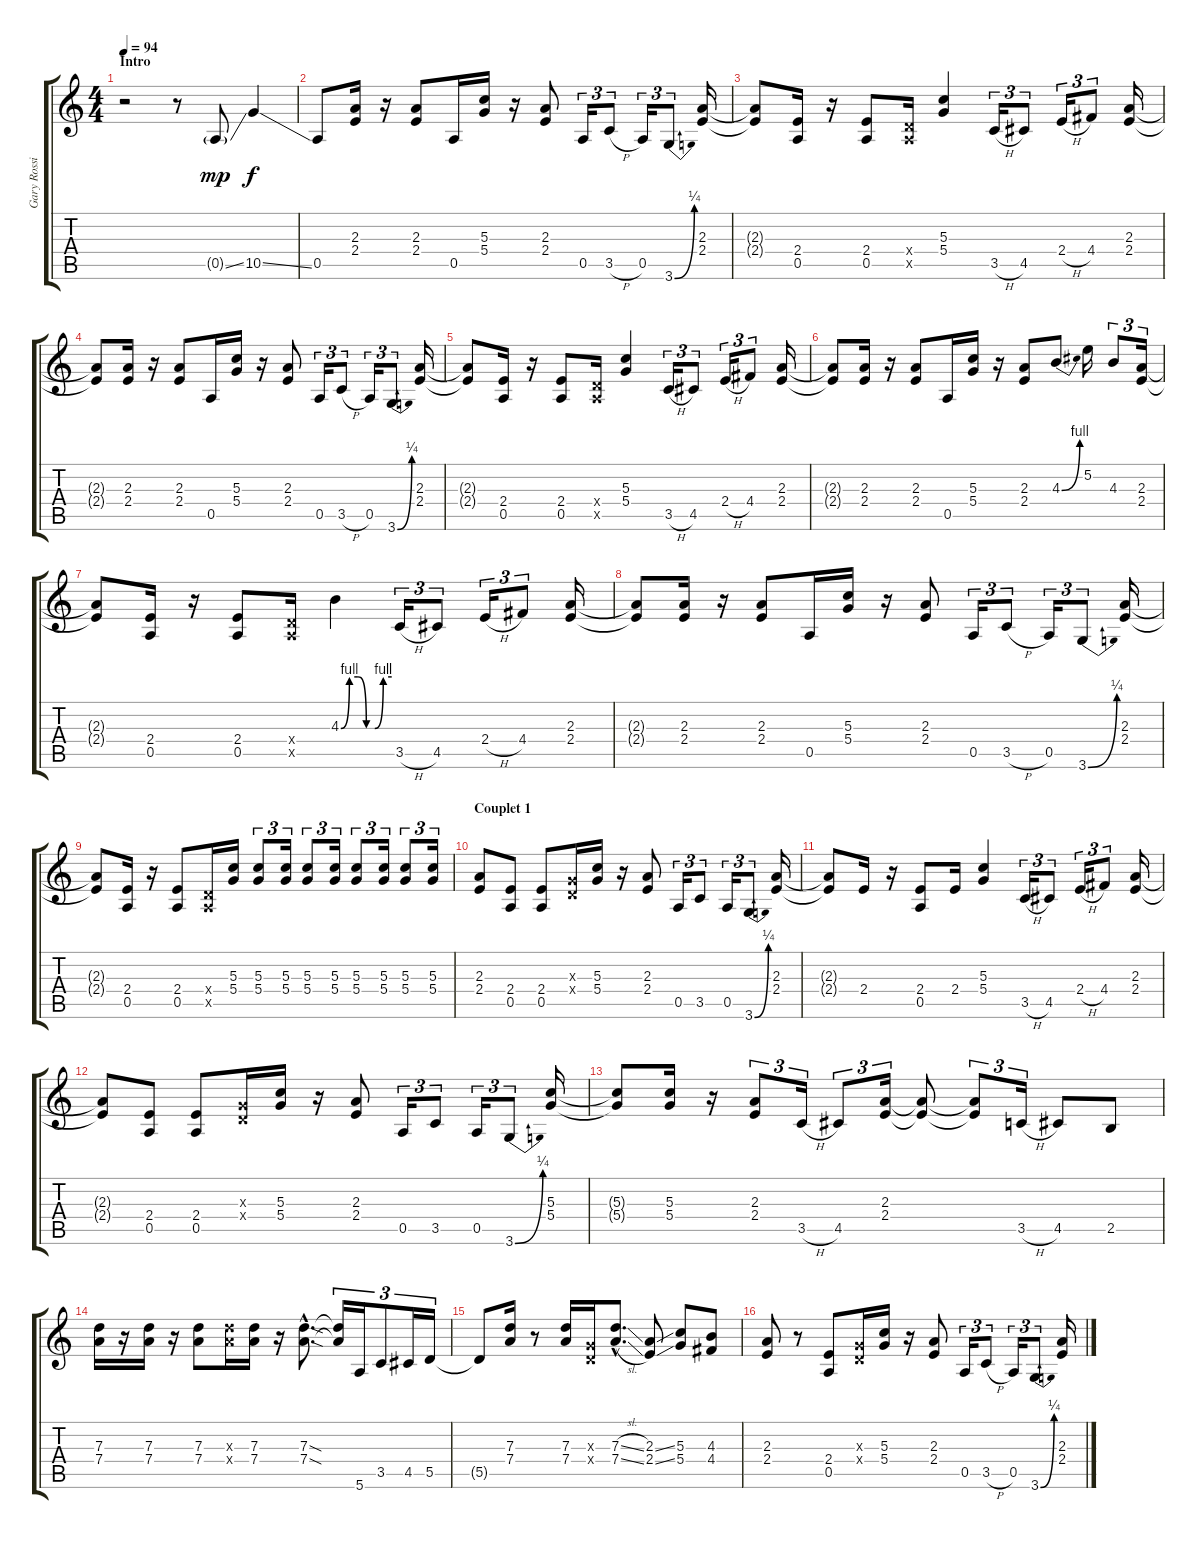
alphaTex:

\track ("Gary Rossington (guitar)" "Gary Rossi") {instrument distortionguitar}
\staff {score tabs}
\tuning (E4 B3 G3 D3 A2 E2) {hide}
\ts (4 4)
\section ("" "Intro")
\tempo 94
\clef g2
\ks c
r.2{dy mp instrument distortionguitar} r.8 0.5{ss g}.8 10.5{ss}.4{dy f} |
0.5.8 (2.3 2.4).16 r.16 (2.3 2.4).8 0.5.16 (5.3 5.4).16 r.16 (2.3 2.4).8 0.5.16{tu (3 2)} 3.5{h}.8{tu (3 2)} 0.5.16{tu (3 2)} 3.6{be (bend 0 0 60 1)}.8{tu (3 2)} (2.3 2.4).16 |
(2.3{t} 2.4{t}).8 (2.4 0.5).16 r.16 (2.4 0.5).8 (0.4{x} 0.5{x}).16 (5.3 5.4).4 3.5{h}.16{tu (3 2)} 4.5.8{tu (3 2)} 2.4{h}.16{tu (3 2)} 4.4.8{tu (3 2)} (2.3 2.4).16 |
(2.3{t} 2.4{t}).8 (2.3 2.4).16 r.16 (2.3 2.4).8 0.5.16 (5.3 5.4).16 r.16 (2.3 2.4).8 0.5.16{tu (3 2)} 3.5{h}.8{tu (3 2)} 0.5.16{tu (3 2)} 3.6{be (bend 0 0 60 1)}.8{tu (3 2)} (2.3 2.4).16 |
(2.3{t} 2.4{t}).8 (2.4 0.5).16 r.16 (2.4 0.5).8 (0.4{x} 0.5{x}).16 (5.3 5.4).4 3.5{h}.16{tu (3 2)} 4.5.8{tu (3 2)} 2.4{h}.16{tu (3 2)} 4.4.8{tu (3 2)} (2.3 2.4).16 |
(2.3{t} 2.4{t}).8 (2.3 2.4).16 r.16 (2.3 2.4).8 0.5.16 (5.3 5.4).16 r.16 (2.3 2.4).8 4.3{be (bend 0 0 60 4)}.8 5.2.16 4.3.8{tu (3 2)} (2.3 2.4).16{tu (3 2)} |
(2.3{t} 2.4{t}).8 (2.4 0.5).16 r.16 (2.4 0.5).8 (0.4{x} 0.5{x}).16 4.3{be (custom 0 0 10 4 20 4 30 0 40 0 50 4 60 4)}.4 3.5{h}.16{tu (3 2)} 4.5.8{tu (3 2)} 2.4{h}.16{tu (3 2)} 4.4.8{tu (3 2)} (2.3 2.4).16 |
(2.3{t} 2.4{t}).8 (2.3 2.4).16 r.16 (2.3 2.4).8 0.5.16 (5.3 5.4).16 r.16 (2.3 2.4).8 0.5.16{tu (3 2)} 3.5{h}.8{tu (3 2)} 0.5.16{tu (3 2)} 3.6{be (bend 0 0 60 1)}.8{tu (3 2)} (2.3 2.4).16 |
(2.3{t} 2.4{t}).8 (2.4 0.5).16 r.16 (2.4 0.5).8 (0.4{x} 0.5{x}).16 (5.3 5.4).16 (5.3 5.4).8{tu (3 2)} (5.3 5.4).16{tu (3 2)} (5.3 5.4).8{tu (3 2)} (5.3 5.4).16{tu (3 2)} (5.3 5.4).8{tu (3 2)} (5.3 5.4).16{tu (3 2)} (5.3 5.4).8{tu (3 2)} (5.3 5.4).16{tu (3 2)} |
\section ("" "Couplet 1")
(2.3 2.4).8 (2.4 0.5).8 (2.4 0.5).8 (0.3{x} 0.4{x}).16 (5.3 5.4).16 r.16 (2.3 2.4).8 0.5.16{tu (3 2)} 3.5.8{tu (3 2)} 0.5.16{tu (3 2)} 3.6{be (bend 0 0 60 1)}.8{tu (3 2)} (2.3 2.4).16 |
(2.3{t} 2.4{t}).8 2.4.16 r.16 (2.4 0.5).8 2.4.16 (5.3 5.4).4 3.5{h}.16{tu (3 2)} 4.5.8{tu (3 2)} 2.4{h}.16{tu (3 2)} 4.4.8{tu (3 2)} (2.3 2.4).16 |
(2.3{t} 2.4{t}).8 (2.4 0.5).8 (2.4 0.5).8 (0.3{x} 0.4{x}).16 (5.3 5.4).16 r.16 (2.3 2.4).8 0.5.16{tu (3 2)} 3.5.8{tu (3 2)} 0.5.16{tu (3 2)} 3.6{be (bend 0 0 60 1)}.8{tu (3 2)} (5.3 5.4).16 |
(5.3{t} 5.4{t}).8 (5.3 5.4).16 r.16 (2.3 2.4).8{tu (3 2)} 3.5{h}.16{tu (3 2)} 4.5.8{tu (3 2)} (2.3 2.4).16{tu (3 2)} (2.3{t} 2.4{t}).8 (2.3{t} 2.4{t}).8{tu (3 2)} 3.5{h}.16{tu (3 2)} 4.5.8 2.5.8 |
(7.3 7.4).16 r.16 (7.3 7.4).16 r.16 (7.3 7.4).8 (7.3{x} 7.4{x}).16 (7.3 7.4).16 r.16 (7.3{sod hac} 7.4{sod hac}).8{d} (7.3{t} 7.4{t}).16{tu (3 2)} 5.6.16{tu (3 2)} 3.5.8{tu (3 2)} 4.5.16{tu (3 2)} 5.5.16{tu (3 2)} |
5.5{t}.8 (7.3 7.4).16 r.8 (7.3 7.4).16 (0.3{x} 0.4{x}).16 (7.3{sl hac} 7.4{sl hac}).8{d} (2.3{ss} 2.4{ss}).8 (5.3 5.4).8 (4.3 4.4).8 |
(2.3 2.4).8 r.8 (2.4 0.5).8 (0.3{x} 0.4{x}).16 (5.3 5.4).16 r.16 (2.3 2.4).8 0.5.16{tu (3 2)} 3.5{h}.8{tu (3 2)} 0.5.16{tu (3 2)} 3.6{be (bend 0 0 60 1)}.8{tu (3 2)} (2.3 2.4).16
